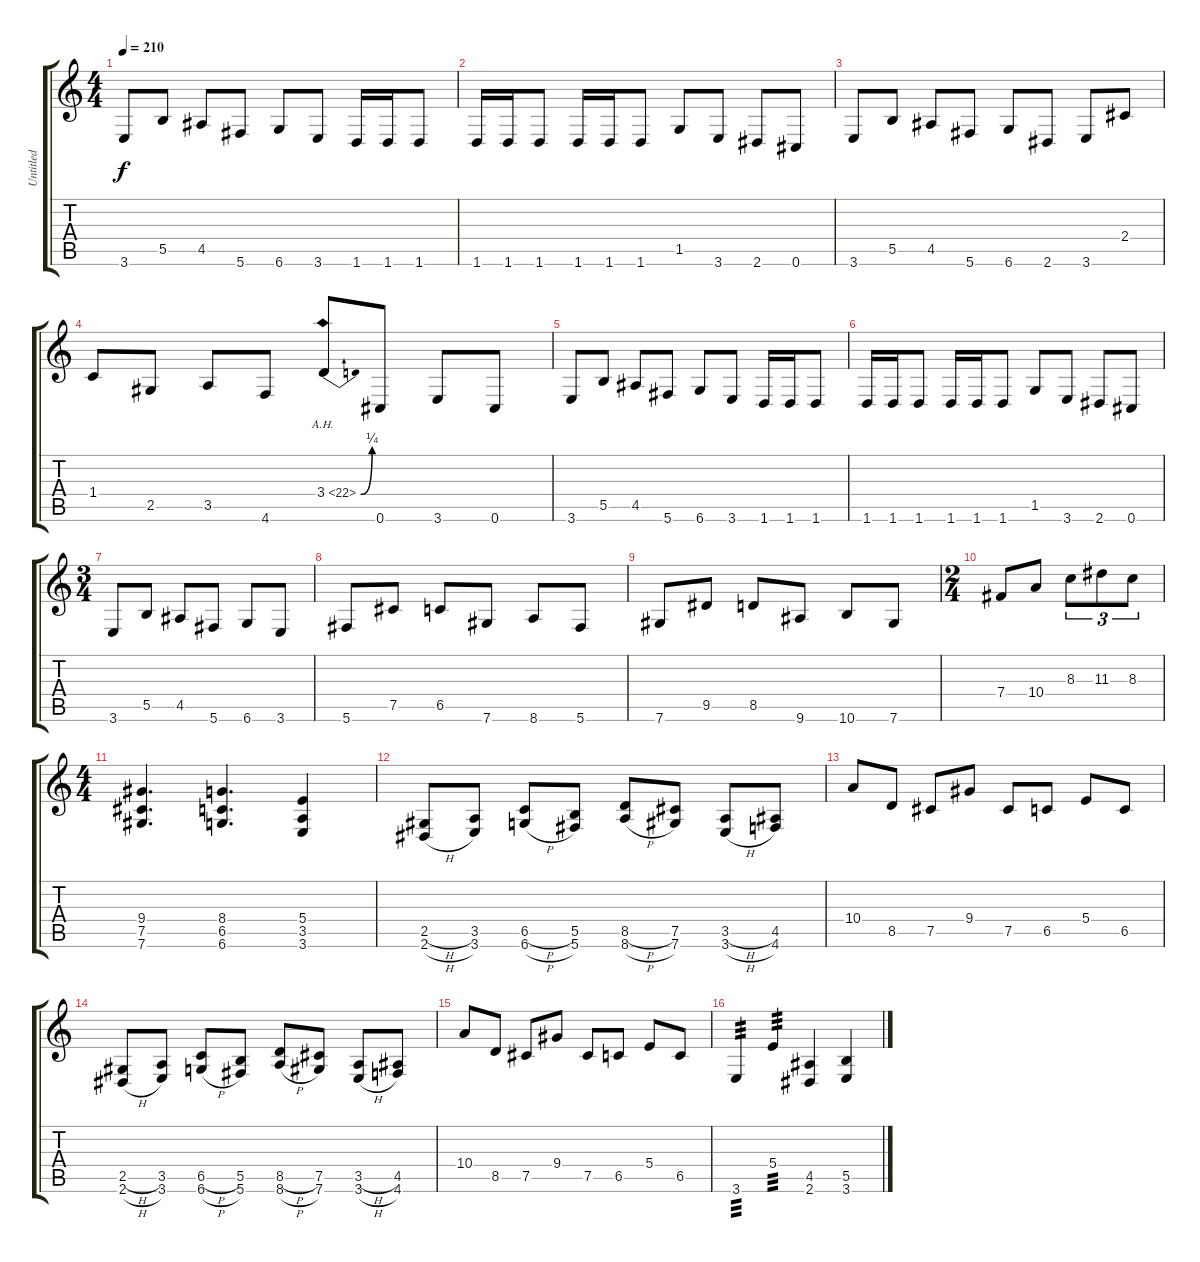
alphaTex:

\track ("Untitled" "Untitled") {instrument distortionguitar}
\staff {score tabs}
\tuning (Db4 Ab3 E3 B2 Gb2 Db2) {hide}
\ts (4 4)
\tempo 210
\clef g2
\ks c
3.6.8{dy f} 5.5.8 4.5.8 5.6.8 6.6.8 3.6.8 1.6.16 1.6.16 1.6.8 |
1.6.16 1.6.16 1.6.8 1.6.16 1.6.16 1.6.8 1.5.8 3.6.8 2.6.8 0.6.8 |
3.6.8 5.5.8 4.5.8 5.6.8 6.6.8 2.6.8 3.6.8 2.4.8 |
1.4.8 2.5.8 3.5.8 4.6.8 3.4{be (bend 0 0 60 1) ah 19}.8 0.6.8 3.6.8 0.6.8 |
3.6.8 5.5.8 4.5.8 5.6.8 6.6.8 3.6.8 1.6.16 1.6.16 1.6.8 |
1.6.16 1.6.16 1.6.8 1.6.16 1.6.16 1.6.8 1.5.8 3.6.8 2.6.8 0.6.8 |
\ts (3 4)
3.6.8 5.5.8 4.5.8 5.6.8 6.6.8 3.6.8 |
5.6.8 7.5.8 6.5.8 7.6.8 8.6.8 5.6.8 |
7.6.8 9.5.8 8.5.8 9.6.8 10.6.8 7.6.8 |
\ts (2 4)
7.4.8 10.4.8 8.3.8{tu (3 2)} 11.3.8{tu (3 2)} 8.3.8{tu (3 2)} |
\ts (4 4)
(9.4 7.5 7.6).4{d} (8.4 6.5 6.6).4{d} (5.4 3.5 3.6).4 |
(2.5{h} 2.6{h}).8 (3.5 3.6).8 (6.5{h} 6.6{h}).8 (5.5 5.6).8 (8.5{h} 8.6{h}).8 (7.5 7.6).8 (3.5{h} 3.6{h}).8 (4.5 4.6).8 |
10.4.8 8.5.8 7.5.8 9.4.8 7.5.8 6.5.8 5.4.8 6.5.8 |
(2.5{h} 2.6{h}).8 (3.5 3.6).8 (6.5{h} 6.6{h}).8 (5.5 5.6).8 (8.5{h} 8.6{h}).8 (7.5 7.6).8 (3.5{h} 3.6{h}).8 (4.5 4.6).8 |
10.4.8 8.5.8 7.5.8 9.4.8 7.5.8 6.5.8 5.4.8 6.5.8 |
3.6.4{tp 3} 5.4.4{tp 3} (4.5 2.6).4 (5.5 3.6).4
